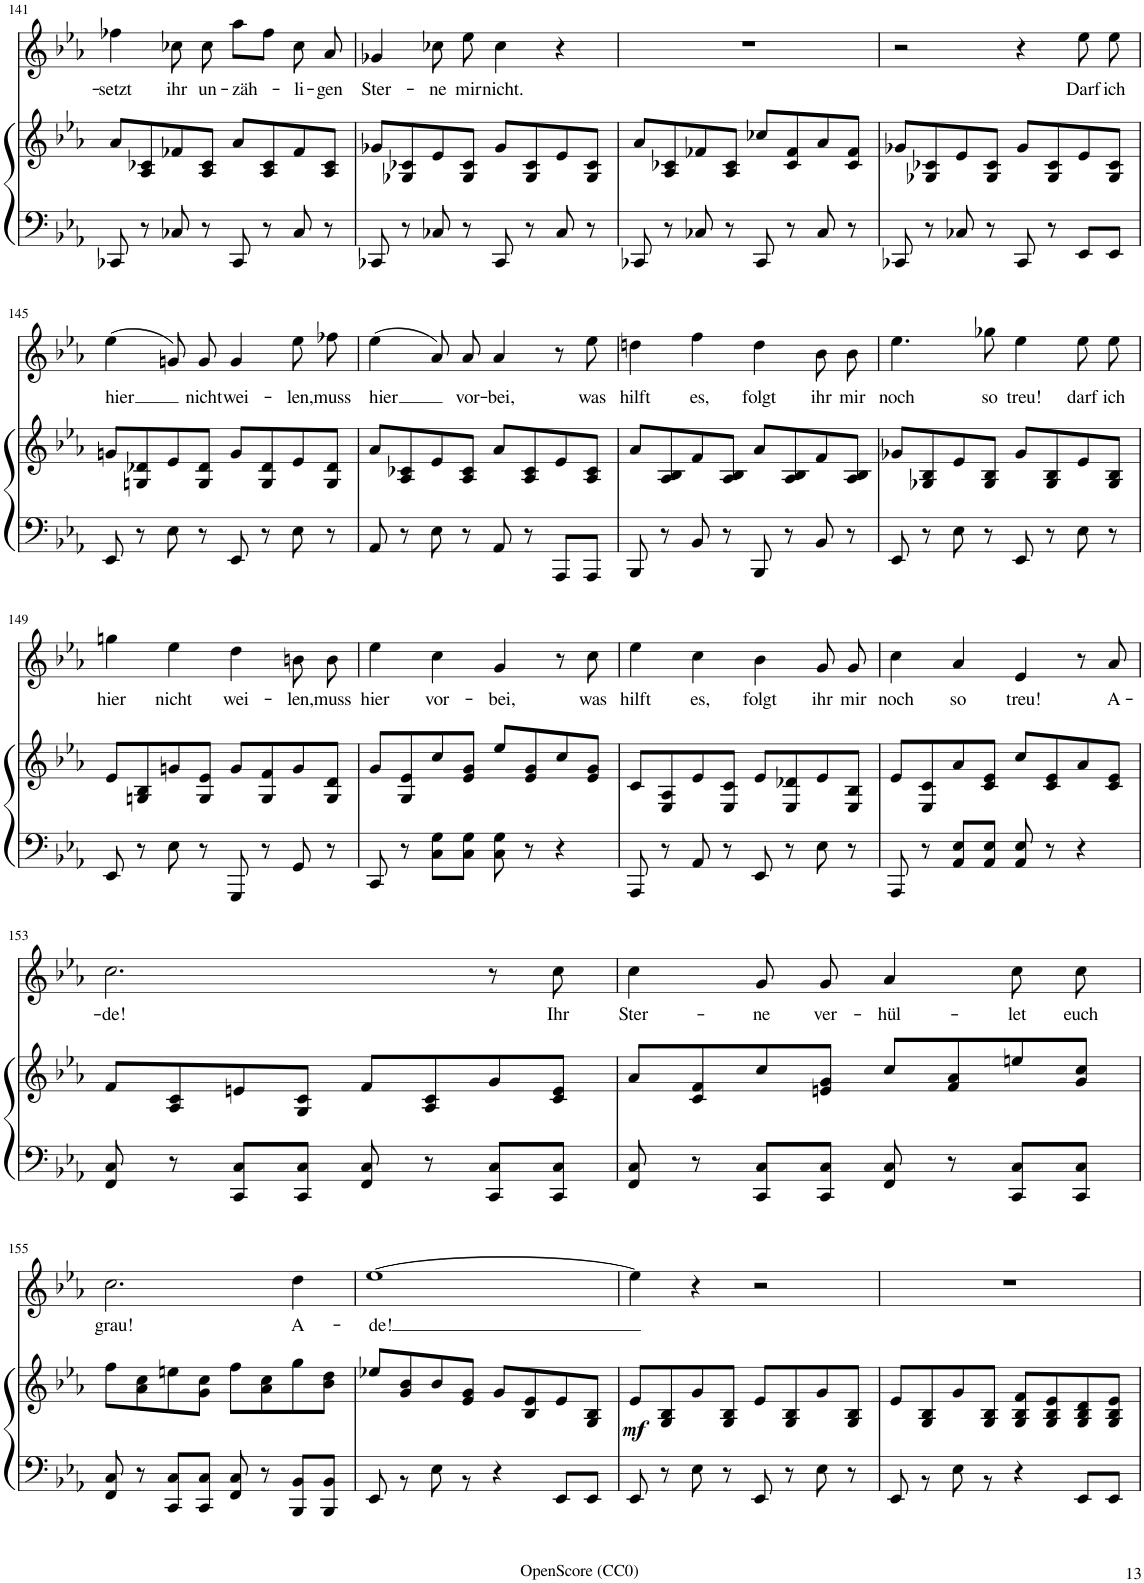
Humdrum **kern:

**kern	**kern	**dynam	**kern	**text
*part2	*part2	*part2	*part1	*part1
*staff3	*staff2	*staff2/3	*staff1	*staff1
*I"Piano	*	*	*I"Voice	*
*I'Pno	*	*	*	*
!!LO:PB:g=z
*clefF4	*clefG2	*	*clefG2	*
*k[b-e-a-]	*k[b-e-a-]	*	*k[b-e-a-]	*
*M4/4	*M4/4	*	*M4/4	*
*met(c)	*met(c)	*	*met(c)	*
=141	=141	=141	=141	=141
!	!	!	!	!LO:LY:b
8CC-X/	8a-/L	.	4ff-X\	-setzt
8r	8A-/ 8c-X/	.	.	.
!	!	!	!	!LO:LY:b
8C-X/	8f-X/	.	8cc-X\	ihr
!	!	!	!	!LO:LY:b
8r	8A-/ 8c-/J	.	8cc-\	un-
!	!	!	!	!LO:LY:b
8CC-/	8a-/L	.	8aa-\L	-zäh-
8r	8A-/ 8c-/	.	8ff-\J	.
!	!	!	!	!LO:LY:b
8C-/	8f-/	.	8cc-\	-li-
!	!	!	!	!LO:LY:b
8r	8A-/ 8c-/J	.	8a-/	-gen
=142	=142	=142	=142	=142
!	!	!	!	!LO:LY:b
8CC-X/	8g-X/L	.	4g-X/	Ster-
8r	8G-X/ 8c-X/	.	.	.
!	!	!	!	!LO:LY:b
8C-X/	8e-/	.	8cc-X\	-ne
!	!	!	!	!LO:LY:b
8r	8G-/ 8c-/J	.	8ee-\	mir
!	!	!	!	!LO:LY:b
8CC-/	8g-/L	.	4cc-\	nicht.
8r	8G-/ 8c-/	.	.	.
8C-/	8e-/	.	4r	.
8r	8G-/ 8c-/J	.	.	.
=143	=143	=143	=143	=143
8CC-X/	8a-/L	.	1r	.
8r	8A-/ 8c-X/	.	.	.
8C-X/	8f-X/	.	.	.
8r	8A-/ 8c-/J	.	.	.
8CC-/	8cc-X/L	.	.	.
8r	8c-/ 8f-/	.	.	.
8C-/	8a-/	.	.	.
8r	8c-/ 8f-/J	.	.	.
=144	=144	=144	=144	=144
8CC-X/	8g-X/L	.	2r	.
8r	8G-X/ 8c-X/	.	.	.
8C-X/	8e-/	.	.	.
8r	8G-/ 8c-/J	.	.	.
8CC-/	8g-/L	.	4r	.
8r	8G-/ 8c-/	.	.	.
!	!	!	!	!LO:LY:b
8EE-/L	8e-/	.	8ee-\	Darf
!	!	!	!	!LO:LY:b
8EE-/J	8G-/ 8c-/J	.	8ee-\	ich
!!LO:LB:g=z
=145	=145	=145	=145	=145
!	!	!	!	!LO:LY:b
8EE-/	8gn/L	.	(4ee-\	hier
8r	8Gn/ 8d-X/	.	.	.
8E-\	8e-/	.	8gn/)	.
!	!	!	!	!LO:LY:b
8r	8G/ 8d-/J	.	8g/	nicht
!	!	!	!	!LO:LY:b
8EE-/	8g/L	.	4g/	wei-
8r	8G/ 8d-/	.	.	.
!	!	!	!	!LO:LY:b
8E-\	8e-/	.	8ee-\	-len,
!	!	!	!	!LO:LY:b
8r	8G/ 8d-/J	.	8ff-X\	muss
=146	=146	=146	=146	=146
!	!	!	!	!LO:LY:b
8AA-/	8a-/L	.	(4ee-\	hier
8r	8A-/ 8c-X/	.	.	.
8E-\	8e-/	.	8a-/)	.
!	!	!	!	!LO:LY:b
8r	8A-/ 8c-/J	.	8a-/	vor-
!	!	!	!	!LO:LY:b
8AA-/	8a-/L	.	4a-/	-bei,
8r	8A-/ 8c-/	.	.	.
8AAA-/L	8e-/	.	8r	.
!	!	!	!	!LO:LY:b
8AAA-/J	8A-/ 8c-/J	.	8ee-\	was
=147	=147	=147	=147	=147
!	!	!	!	!LO:LY:b
8BBB-/	8a-/L	.	4ddn\	hilft
8r	8A-/ 8B-/	.	.	.
!	!	!	!	!LO:LY:b
8BB-/	8f/	.	4ff\	es,
8r	8A-/ 8B-/J	.	.	.
!	!	!	!	!LO:LY:b
8BBB-/	8a-/L	.	4dd\	folgt
8r	8A-/ 8B-/	.	.	.
!	!	!	!	!LO:LY:b
8BB-/	8f/	.	8b-\	ihr
!	!	!	!	!LO:LY:b
8r	8A-/ 8B-/J	.	8b-\	mir
=148	=148	=148	=148	=148
!	!	!	!	!LO:LY:b
8EE-/	8g-X/L	.	4.ee-\	noch
8r	8G-X/ 8B-/	.	.	.
8E-\	8e-/	.	.	.
!	!	!	!	!LO:LY:b
8r	8G-/ 8B-/J	.	8gg-X\	so
!	!	!	!	!LO:LY:b
8EE-/	8g-/L	.	4ee-\	treu!
8r	8G-/ 8B-/	.	.	.
!	!	!	!	!LO:LY:b
8E-\	8e-/	.	8ee-\	darf
!	!	!	!	!LO:LY:b
8r	8G-/ 8B-/J	.	8ee-\	ich
!!LO:LB:g=z
=149	=149	=149	=149	=149
!	!	!	!	!LO:LY:b
8EE-/	8e-/L	.	4ggn\	hier
8r	8Gn/ 8B-/	.	.	.
!	!	!	!	!LO:LY:b
8E-\	8gn/	.	4ee-\	nicht
8r	8G/ 8e-/J	.	.	.
!	!	!	!	!LO:LY:b
8GGG/	8g/L	.	4dd\	wei-
8r	8G/ 8f/	.	.	.
!	!	!	!	!LO:LY:b
8GG/	8g/	.	8bn\	-len,
!	!	!	!	!LO:LY:b
8r	8G/ 8d/J	.	8b\	muss
=150	=150	=150	=150	=150
!	!	!	!	!LO:LY:b
8CC/	8g/L	.	4ee-\	hier
8r	8G/ 8e-/	.	.	.
!	!	!	!	!LO:LY:b
8C\ 8G\L	8cc/	.	4cc\	vor-
8C\ 8G\J	8e-/ 8g/J	.	.	.
!	!	!	!	!LO:LY:b
8C\ 8G\	8ee-/L	.	4g/	-bei,
8r	8e-/ 8g/	.	.	.
4r	8cc/	.	8r	.
!	!	!	!	!LO:LY:b
.	8e-/ 8g/J	.	8cc\	was
=151	=151	=151	=151	=151
!	!	!	!	!LO:LY:b
8AAA-/	8c/L	.	4ee-\	hilft
8r	8E-/ 8A-/	.	.	.
!	!	!	!	!LO:LY:b
8AA-/	8e-/	.	4cc\	es,
8r	8E-/ 8c/J	.	.	.
!	!	!	!	!LO:LY:b
8EE-/	8e-/L	.	4b-\	folgt
8r	8E-/ 8d-X/	.	.	.
!	!	!	!	!LO:LY:b
8E-\	8e-/	.	8g/	ihr
!	!	!	!	!LO:LY:b
8r	8E-/ 8B-/J	.	8g/	mir
=152	=152	=152	=152	=152
!	!	!	!	!LO:LY:b
8AAA-/	8e-/L	.	4cc\	noch
8r	8E-/ 8c/	.	.	.
!	!	!	!	!LO:LY:b
8AA-/ 8E-/L	8a-/	.	4a-/	so
8AA-/ 8E-/J	8c/ 8e-/J	.	.	.
!	!	!	!	!LO:LY:b
8AA-/ 8E-/	8cc/L	.	4e-/	treu!
8r	8c/ 8e-/	.	.	.
4r	8a-/	.	8r	.
!	!	!	!	!LO:LY:b
.	8c/ 8e-/J	.	8a-/	A-
!!LO:LB:g=z
=153	=153	=153	=153	=153
!	!	!	!	!LO:LY:b
8FF/ 8C/	8f/L	.	2.cc\	-de!
8r	8A-/ 8c/	.	.	.
8CC/ 8C/L	8en/	.	.	.
8CC/ 8C/J	8G/ 8c/J	.	.	.
8FF/ 8C/	8f/L	.	.	.
8r	8A-/ 8c/	.	.	.
8CC/ 8C/L	8g/	.	8r	.
!	!	!	!	!LO:LY:b
8CC/ 8C/J	8c/ 8e/J	.	8cc\	Ihr
=154	=154	=154	=154	=154
!	!	!	!	!LO:LY:b
8FF/ 8C/	8a-/L	.	4cc\	Ster-
8r	8c/ 8f/	.	.	.
!	!	!	!	!LO:LY:b
8CC/ 8C/L	8cc/	.	8g/	-ne
!	!	!	!	!LO:LY:b
8CC/ 8C/J	8en/ 8g/J	.	8g/	ver-
!	!	!	!	!LO:LY:b
8FF/ 8C/	8cc/L	.	4a-/	-hül-
8r	8f/ 8a-/	.	.	.
!	!	!	!	!LO:LY:b
8CC/ 8C/L	8een/	.	8cc\	-let
!	!	!	!	!LO:LY:b
8CC/ 8C/J	8g/ 8cc/J	.	8cc\	euch
!!LO:LB:g=z
=155	=155	=155	=155	=155
!	!	!	!	!LO:LY:b
8FF/ 8C/	8ff\L	.	2.cc\	grau!
8r	8a-\ 8cc\	.	.	.
8CC/ 8C/L	8een\	.	.	.
8CC/ 8C/J	8g\ 8cc\J	.	.	.
8FF/ 8C/	8ff\L	.	.	.
8r	8a-\ 8cc\	.	.	.
!	!	!	!	!LO:LY:b
8BBB-/ 8BB-/L	8gg\	.	4dd\	A-
8BBB-/ 8BB-/J	8b-\ 8dd\J	.	.	.
=156	=156	=156	=156	=156
*^	*	*	*	*
!	!	!	!	!	!LO:LY:b
2ryy	8EE-/	8ee-X/L	.	[1ee-	-de!
.	8r	8g/ 8b-/	.	.	.
.	8E-\	8b-/	.	.	.
.	8r	8e-/ 8g/J	.	.	.
4r	4ryy	8g/L	.	.	.
.	.	8B-/ 8e-/	.	.	.
4ryy	8EE-/L	8e-/	.	.	.
.	8EE-/J	8G/ 8B-/J	.	.	.
=157	=157	=157	=157	=157	=157
!	!	!	!LO:DY:b	!	!
*v	*v	*	*	*	*
8EE-/	8e-/L	mf	4ee-\]	.
8r	8G/ 8B-/	.	.	.
8E-\	8g/	.	4r	.
8r	8G/ 8B-/J	.	.	.
8EE-/	8e-/L	.	2r	.
8r	8G/ 8B-/	.	.	.
8E-\	8g/	.	.	.
8r	8G/ 8B-/J	.	.	.
=158	=158	=158	=158	=158
*^	*	*	*	*
2ryy	8EE-/	8e-/L	.	1r	.
.	8r	8G/ 8B-/	.	.	.
.	8E-\	8g/	.	.	.
.	8r	8G/ 8B-/J	.	.	.
4r	4ryy	8G/ 8B-/ 8f/L	.	.	.
.	.	8G/ 8B-/ 8e-/	.	.	.
4ryy	8EE-/L	8G/ 8B-/ 8d/	.	.	.
.	8EE-/J	8G/ 8B-/ 8e-/J	.	.	.
*v	*v	*	*	*	*
=	=	=	=	=
*-	*-	*-	*-	*-
